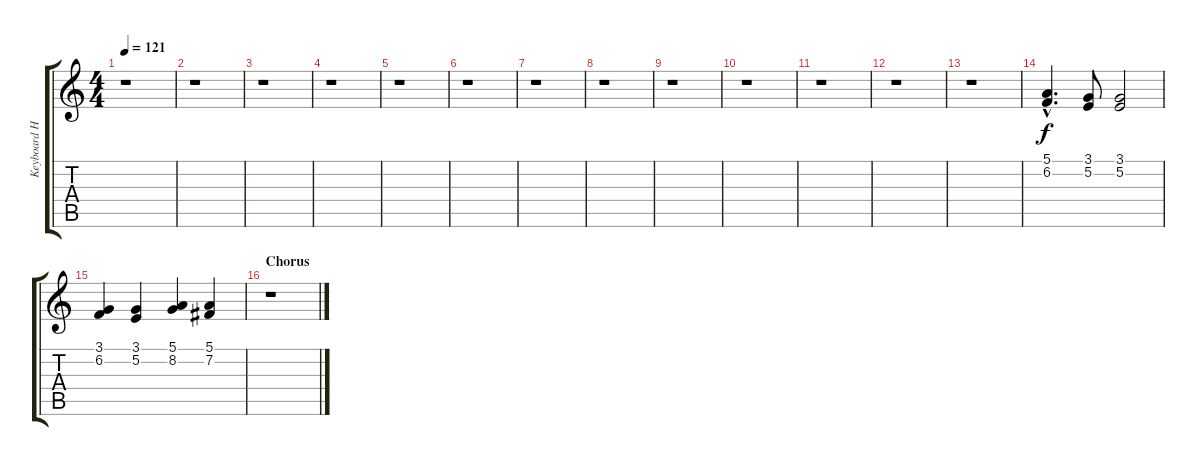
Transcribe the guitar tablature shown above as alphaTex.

\track ("Keyboard Harmony" "Keyboard H") {instrument synthbrass1}
\staff {score tabs}
\tuning (E4 B3 G3 D3 A2 E2) {hide}
\ts (4 4)
\tempo 121
\clef g2
\ks c
r.1{dy mf} |
r.1 |
r.1 |
r.1 |
r.1 |
r.1 |
r.1 |
r.1 |
r.1 |
r.1 |
r.1 |
r.1 |
r.1 |
(5.1{hac} 6.2{hac}).4{d dy f} (3.1 5.2).8 (3.1 5.2).2 |
(3.1 6.2).4 (3.1 5.2).4 (5.1 8.2).4 (5.1 7.2).4 |
\section ("" "Chorus")
r.1
